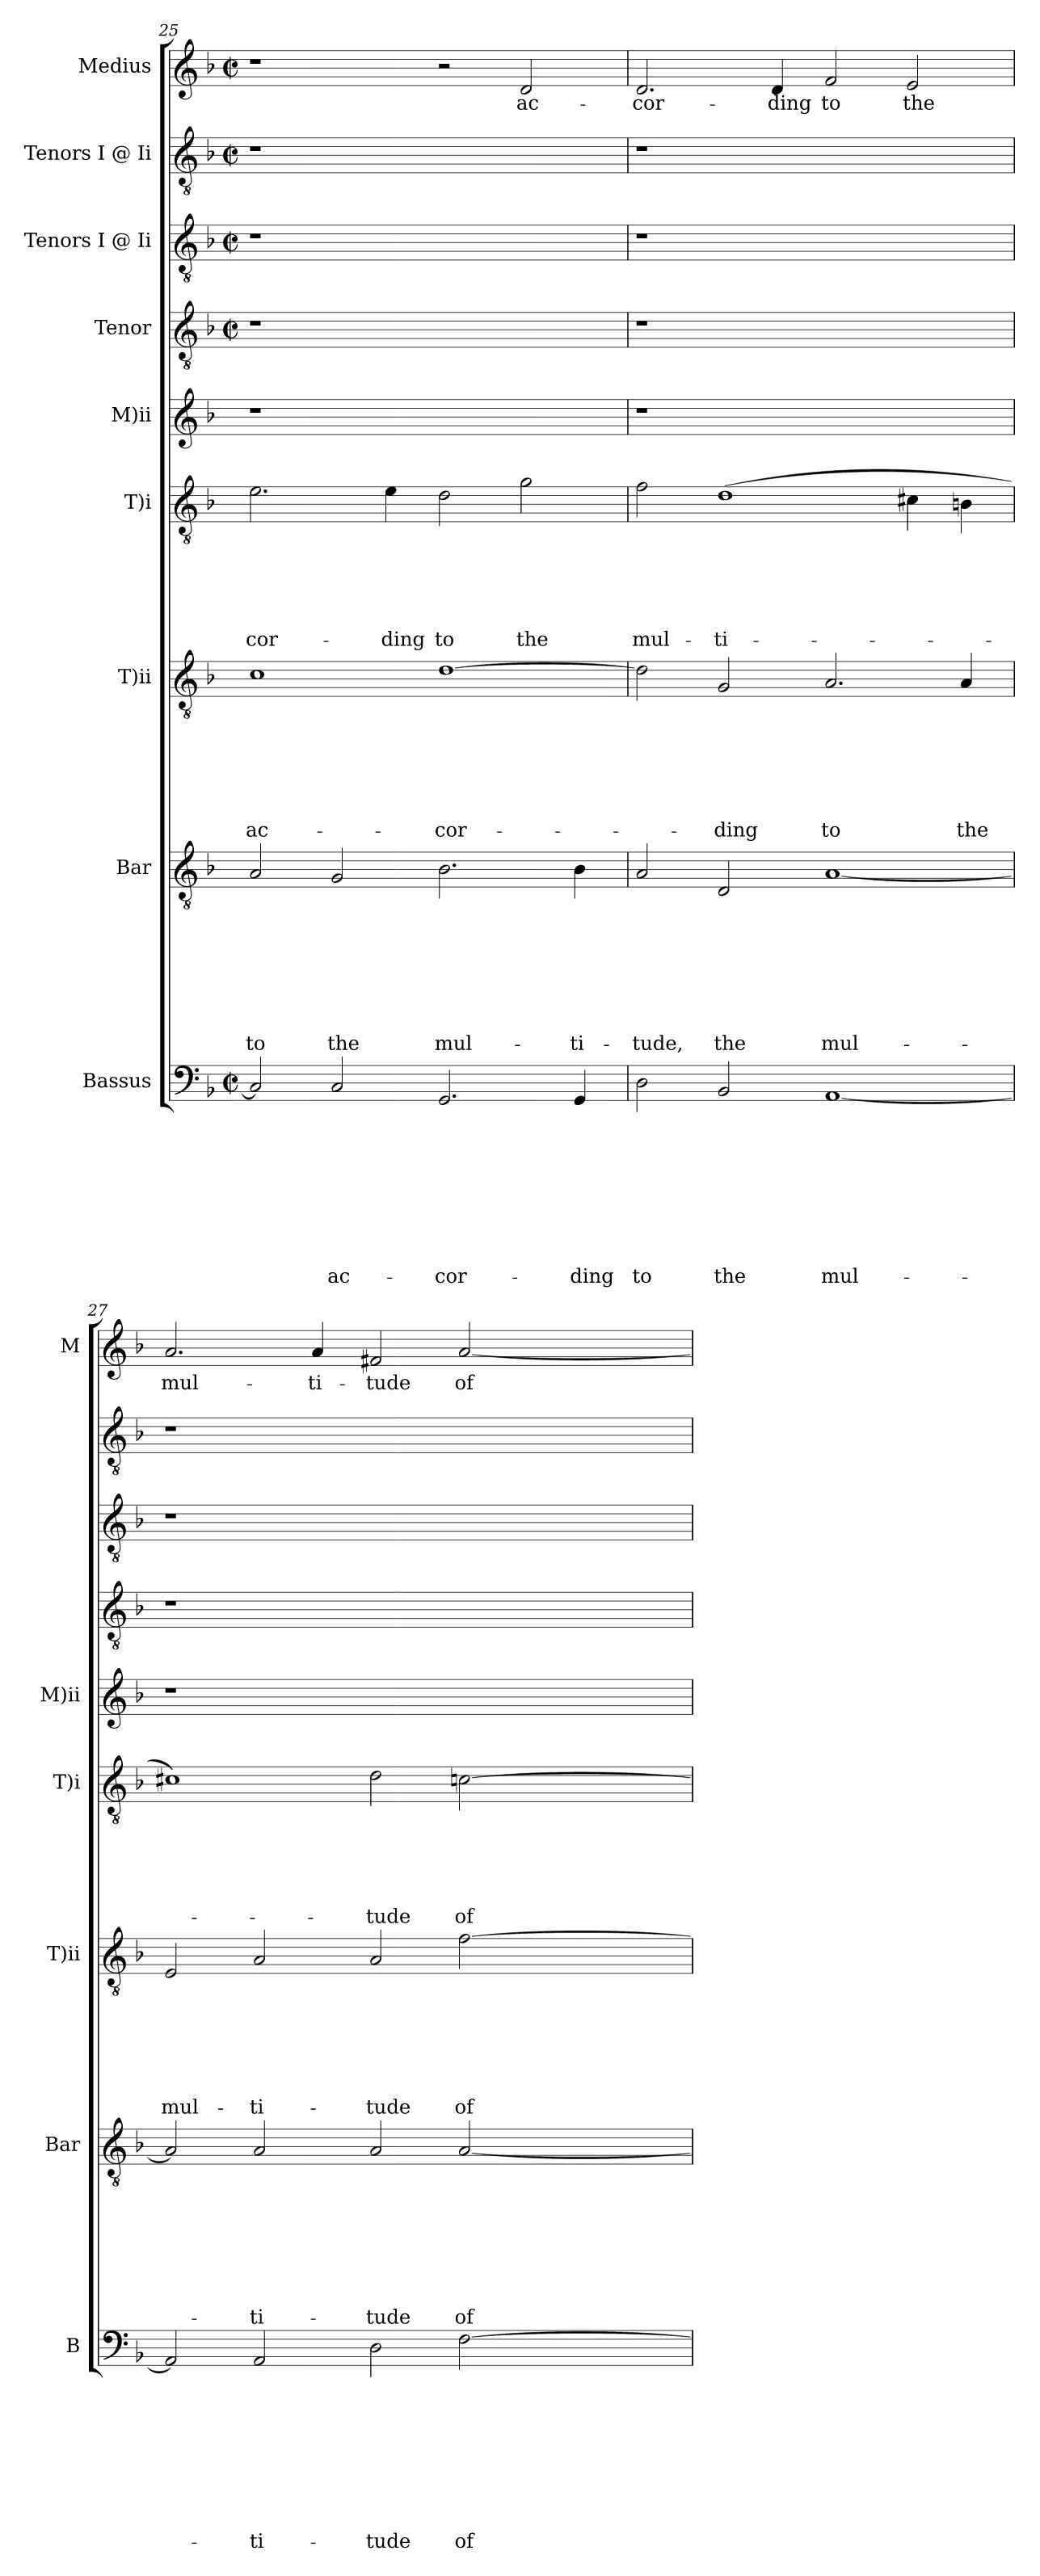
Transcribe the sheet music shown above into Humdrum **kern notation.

**kern	**text	**text	**text	**text	**text	**text	**text	**text	**text	**kern	**text	**text	**text	**text	**text	**text	**text	**text	**kern	**text	**text	**text	**text	**text	**text	**text	**kern	**text	**text	**text	**text	**text	**text	**kern	**kern	**kern	**kern	**kern	**text
*part9	*part9	*part9	*part9	*part9	*part9	*part9	*part9	*part9	*part9	*part8	*part8	*part8	*part8	*part8	*part8	*part8	*part8	*part8	*part7	*part7	*part7	*part7	*part7	*part7	*part7	*part7	*part6	*part6	*part6	*part6	*part6	*part6	*part6	*part5	*part4	*part3	*part2	*part1	*part1
*staff9	*staff9	*staff9	*staff9	*staff9	*staff9	*staff9	*staff9	*staff9	*staff9	*staff8	*staff8	*staff8	*staff8	*staff8	*staff8	*staff8	*staff8	*staff8	*staff7	*staff7	*staff7	*staff7	*staff7	*staff7	*staff7	*staff7	*staff6	*staff6	*staff6	*staff6	*staff6	*staff6	*staff6	*staff5	*staff4	*staff3	*staff2	*staff1	*staff1
*I"Bassus	*	*	*	*	*	*	*	*	*	*I"Bar	*	*	*	*	*	*	*	*	*I"T)ii	*	*	*	*	*	*	*	*I"T)i	*	*	*	*	*	*	*I"M)ii	*I"Tenor	*I"Tenors I @ Ii	*I"Tenors I @ Ii	*I"Medius	*
*I'B	*	*	*	*	*	*	*	*	*	*I'Bar	*	*	*	*	*	*	*	*	*I'T)ii	*	*	*	*	*	*	*	*I'T)i	*	*	*	*	*	*	*I'M)ii	*	*	*	*I'M	*
!!LO:LB:g=z
*clefF4	*	*	*	*	*	*	*	*	*	*clefGv2	*	*	*	*	*	*	*	*	*clefGv2	*	*	*	*	*	*	*	*clefGv2	*	*	*	*	*	*	*clefG2	*clefGv2	*clefGv2	*clefGv2	*clefG2	*
*k[b-]	*	*	*	*	*	*	*	*	*	*k[b-]	*	*	*	*	*	*	*	*	*k[b-]	*	*	*	*	*	*	*	*k[b-]	*	*	*	*	*	*	*k[b-]	*k[b-]	*k[b-]	*k[b-]	*k[b-]	*
*F:	*	*	*	*	*	*	*	*	*	*F:	*	*	*	*	*	*	*	*	*F:	*	*	*	*	*	*	*	*F:	*	*	*	*	*	*	*F:	*F:	*F:	*F:	*F:	*
*M2/2	*	*	*	*	*	*	*	*	*	*	*	*	*	*	*	*	*	*	*	*	*	*	*	*	*	*	*	*	*	*	*	*	*	*	*M2/2	*M2/2	*M2/2	*M2/2	*
*met(c|)	*	*	*	*	*	*	*	*	*	*	*	*	*	*	*	*	*	*	*	*	*	*	*	*	*	*	*	*	*	*	*	*	*	*	*met(c|)	*met(c|)	*met(c|)	*met(c|)	*
=25	=25	=25	=25	=25	=25	=25	=25	=25	=25	=25	=25	=25	=25	=25	=25	=25	=25	=25	=25	=25	=25	=25	=25	=25	=25	=25	=25	=25	=25	=25	=25	=25	=25	=25	=25	=25	=25	=25	=25
!	!	!	!	!	!	!	!	!	!	!	!	!	!	!	!	!	!	!LO:LY:b	!	!	!	!	!	!	!	!LO:LY:b	!	!	!	!	!	!	!LO:LY:b	!	!	!	!	!	!
2C/]	.	.	.	.	.	.	.	.	.	2A/	.	.	.	.	.	.	.	to	1c	.	.	.	.	.	.	ac-	2.e\	.	.	.	.	.	-cor-	1r	1r	1r	1r	1r	.
!	!	!	!	!	!	!	!	!	!LO:LY:b	!	!	!	!	!	!	!	!	!LO:LY:b	!	!	!	!	!	!	!	!	!	!	!	!	!	!	!	!	!	!	!	!	!
2C/	.	.	.	.	.	.	.	.	ac-	2G/	.	.	.	.	.	.	.	the	.	.	.	.	.	.	.	.	.	.	.	.	.	.	.	.	.	.	.	.	.
!	!	!	!	!	!	!	!	!	!	!	!	!	!	!	!	!	!	!	!	!	!	!	!	!	!	!	!	!	!	!	!	!	!LO:LY:b	!	!	!	!	!	!
.	.	.	.	.	.	.	.	.	.	.	.	.	.	.	.	.	.	.	.	.	.	.	.	.	.	.	4e\	.	.	.	.	.	-ding	.	.	.	.	.	.
!	!	!	!	!	!	!	!	!	!LO:LY:b	!	!	!	!	!	!	!	!	!LO:LY:b	!	!	!	!	!	!	!	!LO:LY:b	!	!	!	!	!	!	!LO:LY:b	!	!	!	!	!	!
2.GG/	.	.	.	.	.	.	.	.	-cor-	2.B-\	.	.	.	.	.	.	.	mul-	[>1d	.	.	.	.	.	.	-cor-	2d\	.	.	.	.	.	to	1ryy	1ryy	1ryy	1ryy	2r	.
!	!	!	!	!	!	!	!	!	!	!	!	!	!	!	!	!	!	!	!	!	!	!	!	!	!	!	!	!	!	!	!	!	!LO:LY:b	!	!	!	!	!	!LO:LY:b
.	.	.	.	.	.	.	.	.	.	.	.	.	.	.	.	.	.	.	.	.	.	.	.	.	.	.	2g\	.	.	.	.	.	the	.	.	.	.	2d/	ac-
!	!	!	!	!	!	!	!	!	!LO:LY:b	!	!	!	!	!	!	!	!	!LO:LY:b	!	!	!	!	!	!	!	!	!	!	!	!	!	!	!	!	!	!	!	!	!
4GG/	.	.	.	.	.	.	.	.	-ding	4B-\	.	.	.	.	.	.	.	-ti-	.	.	.	.	.	.	.	.	.	.	.	.	.	.	.	.	.	.	.	.	.
=26	=26	=26	=26	=26	=26	=26	=26	=26	=26	=26	=26	=26	=26	=26	=26	=26	=26	=26	=26	=26	=26	=26	=26	=26	=26	=26	=26	=26	=26	=26	=26	=26	=26	=26	=26	=26	=26	=26	=26
!	!	!	!	!	!	!	!	!	!LO:LY:b	!	!	!	!	!	!	!	!	!LO:LY:b	!	!	!	!	!	!	!	!	!	!	!	!	!	!	!LO:LY:b	!	!	!	!	!	!LO:LY:b
2D\	.	.	.	.	.	.	.	.	to	2A/	.	.	.	.	.	.	.	-tude,	2d\]	.	.	.	.	.	.	.	2f\	.	.	.	.	.	mul-	1r	1r	1r	1r	2.d/	-cor-
!	!	!	!	!	!	!	!	!	!LO:LY:b	!	!	!	!	!	!	!	!	!LO:LY:b	!	!	!	!	!	!	!	!LO:LY:b	!	!	!	!	!	!	!LO:LY:b	!	!	!	!	!	!
2BB-/	.	.	.	.	.	.	.	.	the	2D/	.	.	.	.	.	.	.	the	2G/	.	.	.	.	.	.	-ding	(>1d	.	.	.	.	.	-ti-	.	.	.	.	.	.
!	!	!	!	!	!	!	!	!	!	!	!	!	!	!	!	!	!	!	!	!	!	!	!	!	!	!	!	!	!	!	!	!	!	!	!	!	!	!	!LO:LY:b
.	.	.	.	.	.	.	.	.	.	.	.	.	.	.	.	.	.	.	.	.	.	.	.	.	.	.	.	.	.	.	.	.	.	.	.	.	.	4d/	-ding
!	!	!	!	!	!	!	!	!	!LO:LY:b	!	!	!	!	!	!	!	!	!LO:LY:b	!	!	!	!	!	!	!	!LO:LY:b	!	!	!	!	!	!	!	!	!	!	!	!	!LO:LY:b
[<1AA	.	.	.	.	.	.	.	.	mul-	[<1A	.	.	.	.	.	.	.	mul-	2.A/	.	.	.	.	.	.	to	.	.	.	.	.	.	.	1ryy	1ryy	1ryy	1ryy	2f/	to
!	!	!	!	!	!	!	!	!	!	!	!	!	!	!	!	!	!	!	!	!	!	!	!	!	!	!	!	!	!	!	!	!	!	!	!	!	!	!	!LO:LY:b
.	.	.	.	.	.	.	.	.	.	.	.	.	.	.	.	.	.	.	.	.	.	.	.	.	.	.	4c#X\	.	.	.	.	.	.	.	.	.	.	2e/	the
!	!	!	!	!	!	!	!	!	!	!	!	!	!	!	!	!	!	!	!	!	!	!	!	!	!	!LO:LY:b	!	!	!	!	!	!	!	!	!	!	!	!	!
.	.	.	.	.	.	.	.	.	.	.	.	.	.	.	.	.	.	.	4A/	.	.	.	.	.	.	the	4Bn\	.	.	.	.	.	.	.	.	.	.	.	.
=27	=27	=27	=27	=27	=27	=27	=27	=27	=27	=27	=27	=27	=27	=27	=27	=27	=27	=27	=27	=27	=27	=27	=27	=27	=27	=27	=27	=27	=27	=27	=27	=27	=27	=27	=27	=27	=27	=27	=27
!	!	!	!	!	!	!	!	!	!	!	!	!	!	!	!	!	!	!	!	!	!	!	!	!	!	!LO:LY:b	!	!	!	!	!	!	!	!	!	!	!	!	!LO:LY:b
2AA/]	.	.	.	.	.	.	.	.	.	2A/]	.	.	.	.	.	.	.	.	2E/	.	.	.	.	.	.	mul-	1c#X)	.	.	.	.	.	.	1r	1r	1r	1r	2.a/	mul-
!	!	!	!	!	!	!	!	!	!LO:LY:b	!	!	!	!	!	!	!	!	!LO:LY:b	!	!	!	!	!	!	!	!LO:LY:b	!	!	!	!	!	!	!	!	!	!	!	!	!
2AA/	.	.	.	.	.	.	.	.	-ti-	2A/	.	.	.	.	.	.	.	-ti-	2A/	.	.	.	.	.	.	-ti-	.	.	.	.	.	.	.	.	.	.	.	.	.
!	!	!	!	!	!	!	!	!	!	!	!	!	!	!	!	!	!	!	!	!	!	!	!	!	!	!	!	!	!	!	!	!	!	!	!	!	!	!	!LO:LY:b
.	.	.	.	.	.	.	.	.	.	.	.	.	.	.	.	.	.	.	.	.	.	.	.	.	.	.	.	.	.	.	.	.	.	.	.	.	.	4a/	-ti-
!	!	!	!	!	!	!	!	!	!LO:LY:b	!	!	!	!	!	!	!	!	!LO:LY:b	!	!	!	!	!	!	!	!LO:LY:b	!	!	!	!	!	!	!LO:LY:b	!	!	!	!	!	!LO:LY:b
2D\	.	.	.	.	.	.	.	.	-tude	2A/	.	.	.	.	.	.	.	-tude	2A/	.	.	.	.	.	.	-tude	2d\	.	.	.	.	.	-tude	1ryy	1ryy	1ryy	1ryy	2f#X/	-tude
!	!	!	!	!	!	!	!	!	!LO:LY:b	!	!	!	!	!	!	!	!	!LO:LY:b	!	!	!	!	!	!	!	!LO:LY:b	!	!	!	!	!	!	!LO:LY:b	!	!	!	!	!	!LO:LY:b
[>2F\	.	.	.	.	.	.	.	.	of	[<2A/	.	.	.	.	.	.	.	of	[>2f\	.	.	.	.	.	.	of	[>2c\	.	.	.	.	.	of	.	.	.	.	[<2a/	of
=	=	=	=	=	=	=	=	=	=	=	=	=	=	=	=	=	=	=	=	=	=	=	=	=	=	=	=	=	=	=	=	=	=	=	=	=	=	=	=
*-	*-	*-	*-	*-	*-	*-	*-	*-	*-	*-	*-	*-	*-	*-	*-	*-	*-	*-	*-	*-	*-	*-	*-	*-	*-	*-	*-	*-	*-	*-	*-	*-	*-	*-	*-	*-	*-	*-	*-
